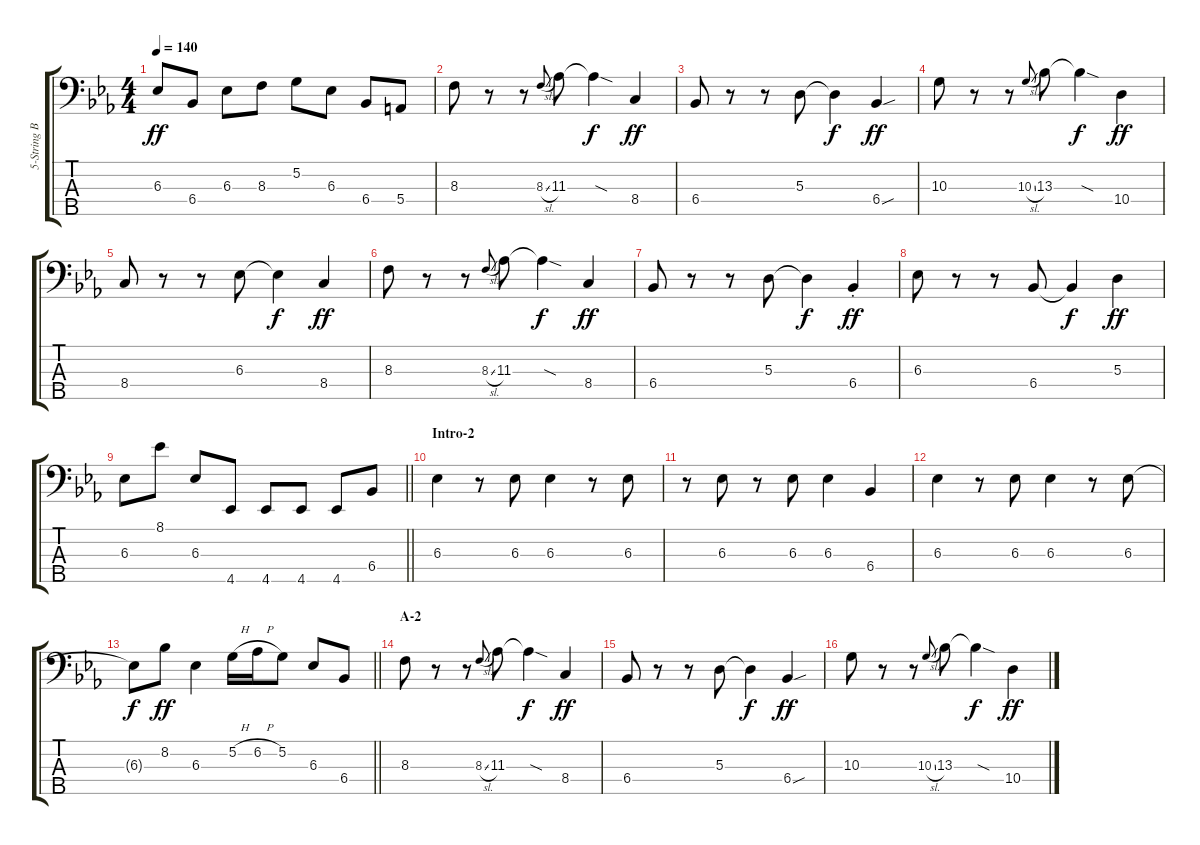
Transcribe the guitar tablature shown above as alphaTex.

\track ("5-String Bass" "5-String B") {instrument electricbasspick}
\staff {score tabs}
\tuning (G2 D2 A1 E1 B0) {hide}
\ts (4 4)
\tempo 140
\clef f4
\ks eb
6.3.8{dy ff} 6.4.8 6.3.8 8.3.8 5.2.8 6.3.8 6.4.8 5.4.8 |
8.3.8 r.8 r.8 8.3{sl}.8{gr onbeat} 11.3.8 11.3{sod t}.4{dy f} 8.4.4{dy ff} |
6.4.8 r.8 r.8 5.3.8 5.3{t}.4{dy f} 6.4{sou}.4{dy ff} |
10.3.8 r.8 r.8 10.3{sl}.8{gr onbeat} 13.3.8 13.3{sod t}.4{dy f} 10.4.4{dy ff} |
8.4.8 r.8 r.8 6.3.8 6.3{t}.4{dy f} 8.4.4{dy ff} |
8.3.8 r.8 r.8 8.3{sl}.8{gr onbeat} 11.3.8 11.3{sod t}.4{dy f} 8.4.4{dy ff} |
6.4.8 r.8 r.8 5.3.8 5.3{t}.4{dy f} 6.4{st}.4{dy ff} |
6.3.8 r.8 r.8 6.4.8 6.4{t}.4{dy f} 5.3.4{dy ff} |
\barLineRight lightlight
6.3.8 8.1.8 6.3.8 4.5.8 4.5.8 4.5.8 4.5.8 6.4.8 |
\section ("" "Intro-2")
6.3.4 r.8 6.3.8 6.3.4 r.8 6.3.8 |
r.8 6.3.8 r.8 6.3.8 6.3.4 6.4.4 |
6.3.4 r.8 6.3.8 6.3.4 r.8 6.3.8 |
\barLineRight lightlight
6.3{t}.8{dy f} 8.2.8{dy ff} 6.3.4 5.2{h}.16 6.2{h}.16 5.2.8 6.3.8 6.4.8 |
\section ("" "A-2")
8.3.8 r.8 r.8 8.3{sl}.8{gr onbeat} 11.3.8 11.3{sod t}.4{dy f} 8.4.4{dy ff} |
6.4.8 r.8 r.8 5.3.8 5.3{t}.4{dy f} 6.4{sou}.4{dy ff} |
10.3.8 r.8 r.8 10.3{sl}.8{gr onbeat} 13.3.8 13.3{sod t}.4{dy f} 10.4.4{dy ff}
